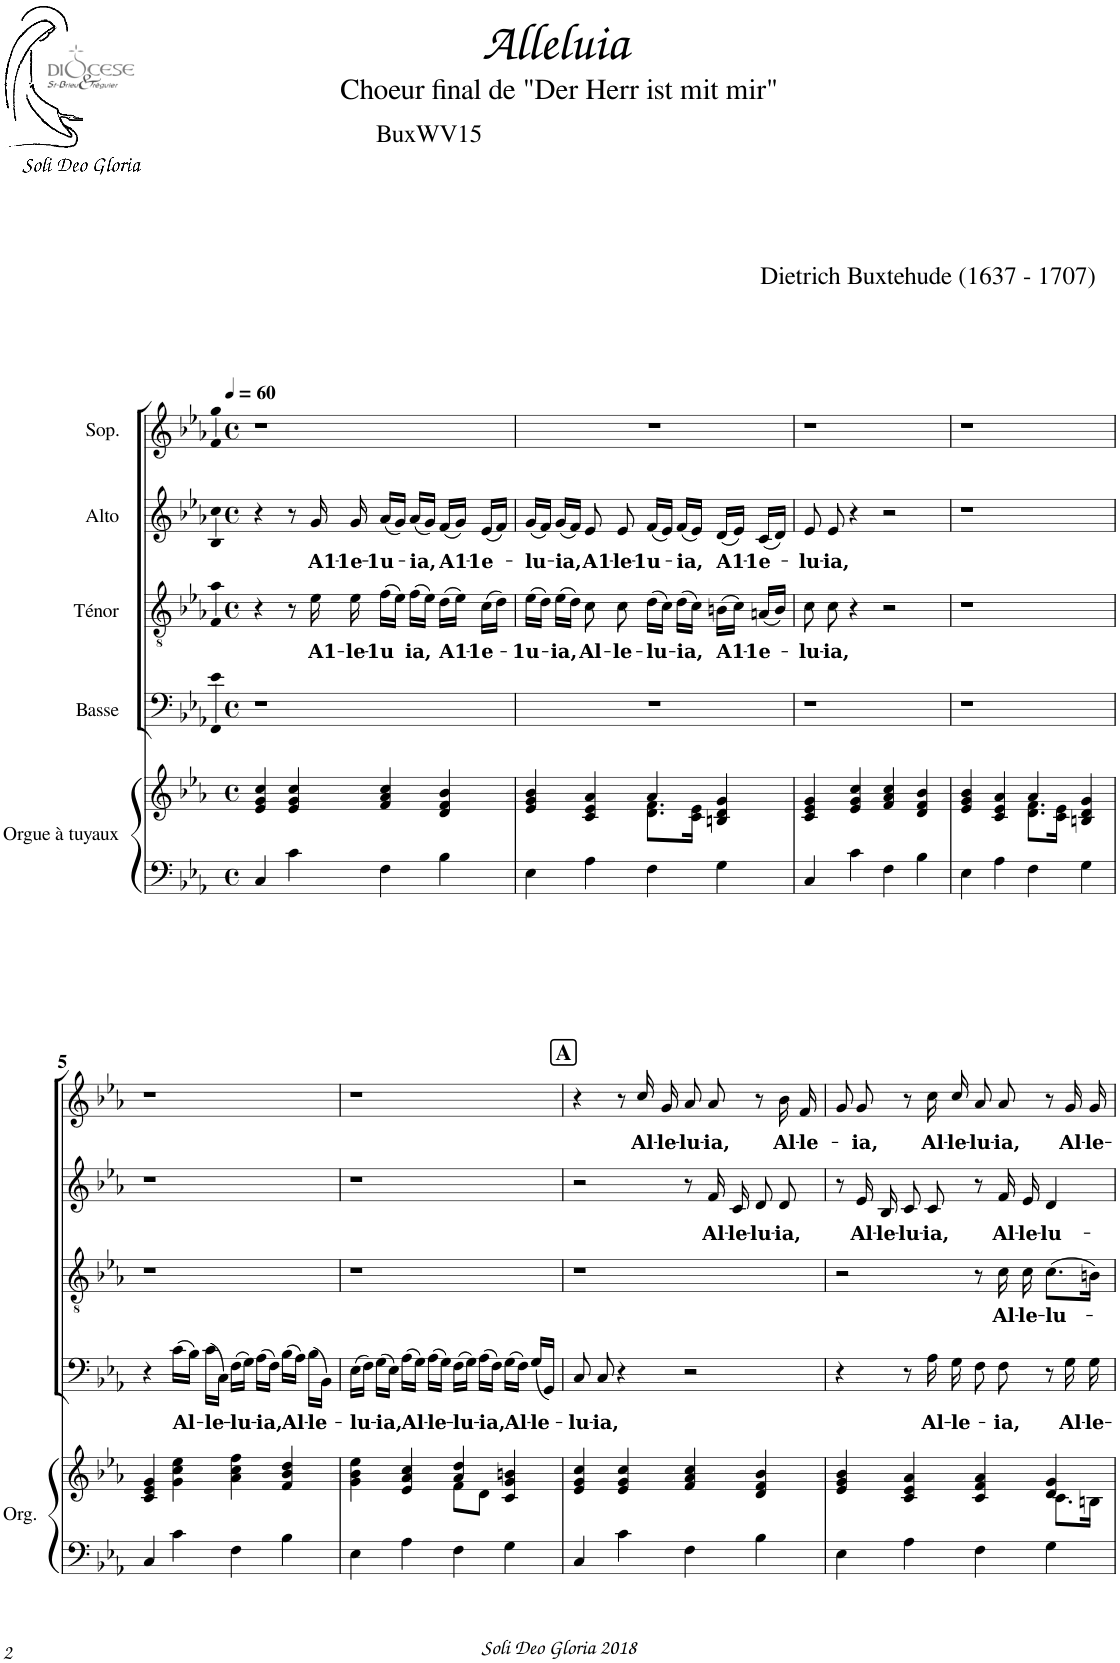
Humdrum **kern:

**kern	**kern	**kern	**text	**kern	**text	**kern	**text	**kern	**text
*part5	*part5	*part4	*part4	*part3	*part3	*part2	*part2	*part1	*part1
*staff6	*staff5	*staff4	*staff4	*staff3	*staff3	*staff2	*staff2	*staff1	*staff1
*I"Orgue à tuyaux	*	*I"Basse	*	*I"Ténor	*	*I"Alto	*	*I"Sop.	*
*I'Org.	*	*	*	*	*	*	*	*	*
*clefF4	*clefG2	*clefF4	*	*clefGv2	*	*clefG2	*	*clefG2	*
*k[b-e-a-]	*k[b-e-a-]	*k[b-e-a-]	*	*k[b-e-a-]	*	*k[b-e-a-]	*	*k[b-e-a-]	*
*M4/4	*M4/4	*M4/4	*	*M4/4	*	*M4/4	*	*M4/4	*
*met(c)	*met(c)	*met(c)	*	*met(c)	*	*met(c)	*	*met(c)	*
*MM60	*MM60	*MM60	*	*MM60	*	*MM60	*	*MM60	*
=1	=1	=1	=1	=1	=1	=1	=1	=1	=1
4C/	4e-/ 4g/ 4cc/	1r	.	4r	.	4r	.	1r	.
4c\	4e-/ 4g/ 4cc/	.	.	8r	.	8r	.	.	.
!	!	!	!	!	!LO:LY:b	!	!LO:LY:b	!	!
.	.	.	.	16e-\	A1-	16g/	A1-	.	.
!	!	!	!	!	!LO:LY:b	!	!LO:LY:b	!	!
.	.	.	.	16e-\	-le-	16g/	-1e-	.	.
!	!	!	!	!	!LO:LY:b	!	!LO:LY:b	!	!
4F\	4f/ 4a-/ 4cc/	.	.	(16f\LL	-1u	(16a-/LL	-1u-	.	.
.	.	.	.	16e-\JJ)	.	16g/JJ)	.	.	.
!	!	!	!	!	!LO:LY:b	!	!LO:LY:b	!	!
.	.	.	.	(16f\LL	ia,	(16a-/LL	-ia,	.	.
.	.	.	.	16e-\JJ)	.	16g/JJ)	.	.	.
!	!	!	!	!	!LO:LY:b	!	!LO:LY:b	!	!
4B-\	4d/ 4f/ 4b-/	.	.	(16d\LL	A1-	(16f/LL	A1-	.	.
.	.	.	.	16e-\JJ)	.	16g/JJ)	.	.	.
!	!	!	!	!	!LO:LY:b	!	!LO:LY:b	!	!
.	.	.	.	(16c\LL	-1e-	(16e-/LL	-1e-	.	.
.	.	.	.	16d\JJ)	.	16f/JJ)	.	.	.
=2	=2	=2	=2	=2	=2	=2	=2	=2	=2
*	*^	*	*	*	*	*	*	*	*
!	!	!	!	!	!	!LO:LY:b	!	!LO:LY:b	!	!
4E-\	4e-/ 4g/ 4b-/	2ryy	1r	.	(16e-\LL	-1u-	(16g/LL	-lu-	1r	.
.	.	.	.	.	16d\JJ)	.	16f/JJ)	.	.	.
!	!	!	!	!	!	!LO:LY:b	!	!LO:LY:b	!	!
.	.	.	.	.	(16e-\LL	-ia,	(16g/LL	-ia,	.	.
.	.	.	.	.	16d\JJ)	.	16f/JJ)	.	.	.
!	!	!	!	!	!	!LO:LY:b	!	!LO:LY:b	!	!
4A-\	4c/ 4e-/ 4a-/	.	.	.	8c\	Al-	8e-/	A1-	.	.
!	!	!	!	!	!	!LO:LY:b	!	!LO:LY:b	!	!
.	.	.	.	.	8c\	-le-	8e-/	-le-	.	.
!	!	!	!	!	!	!LO:LY:b	!	!LO:LY:b	!	!
4F\	4a-/	8.d\ 8.f\L	.	.	(16d\LL	-lu-	(16f/LL	-1u-	.	.
.	.	.	.	.	16c\JJ)	.	16e-/JJ)	.	.	.
!	!	!	!	!	!	!LO:LY:b	!	!LO:LY:b	!	!
.	.	.	.	.	(16d\LL	-ia,	(16f/LL	-ia,	.	.
.	.	16c\ 16e-\Jk	.	.	16c\JJ)	.	16e-/JJ)	.	.	.
!	!	!	!	!	!	!LO:LY:b	!	!LO:LY:b	!	!
4G\	4Bn/ 4d/ 4g/	4ryy	.	.	(16Bn\LL	A1-	(16d/LL	A1-	.	.
.	.	.	.	.	16c\JJ)	.	16e-/JJ)	.	.	.
!	!	!	!	!	!	!LO:LY:b	!	!LO:LY:b	!	!
.	.	.	.	.	(16An/LL	-1e-	(16c/LL	-1e-	.	.
.	.	.	.	.	16B/JJ)	.	16d/JJ)	.	.	.
*	*v	*v	*	*	*	*	*	*	*	*
=3	=3	=3	=3	=3	=3	=3	=3	=3	=3
!	!	!	!	!	!LO:LY:b	!	!LO:LY:b	!	!
4C/	4c/ 4e-/ 4g/	1r	.	8c\	-lu-	8e-/	-lu-	1r	.
!	!	!	!	!	!LO:LY:b	!	!LO:LY:b	!	!
.	.	.	.	8c\	-ia,	8e-/	-ia,	.	.
4c\	4e-/ 4g/ 4cc/	.	.	4r	.	4r	.	.	.
4F\	4f/ 4a-/ 4cc/	.	.	2r	.	2r	.	.	.
4B-\	4d/ 4f/ 4b-/	.	.	.	.	.	.	.	.
=4	=4	=4	=4	=4	=4	=4	=4	=4	=4
*	*^	*	*	*	*	*	*	*	*
4E-\	4e-/ 4g/ 4b-/	2ryy	1r	.	1r	.	1r	.	1r	.
4A-\	4c/ 4e-/ 4a-/	.	.	.	.	.	.	.	.	.
4F\	4a-/	8.d\ 8.f\L	.	.	.	.	.	.	.	.
.	.	16c\ 16e-\Jk	.	.	.	.	.	.	.	.
4G\	4Bn/ 4d/ 4g/	4ryy	.	.	.	.	.	.	.	.
*	*v	*v	*	*	*	*	*	*	*	*
!!LO:LB:g=z
=5	=5	=5	=5	=5	=5	=5	=5	=5	=5
4C/	4c/ 4e-/ 4g/	4r	.	1r	.	1r	.	1r	.
!	!	!	!LO:LY:b	!	!	!	!	!	!
4c\	4g\ 4cc\ 4ee-\	(16c\LL	Al-	.	.	.	.	.	.
.	.	16B-\JJ)	.	.	.	.	.	.	.
!	!	!	!LO:LY:b	!	!	!	!	!	!
.	.	(16c\LL	-le-	.	.	.	.	.	.
.	.	16C\JJ)	.	.	.	.	.	.	.
!	!	!	!LO:LY:b	!	!	!	!	!	!
4F\	4a-\ 4cc\ 4ff\	(16F\LL	-lu-	.	.	.	.	.	.
.	.	16G\JJ)	.	.	.	.	.	.	.
!	!	!	!LO:LY:b	!	!	!	!	!	!
.	.	(16A-\LL	-ia,	.	.	.	.	.	.
.	.	16F\JJ)	.	.	.	.	.	.	.
!	!	!	!LO:LY:b	!	!	!	!	!	!
4B-\	4f/ 4b-/ 4dd/	(16B-\LL	Al-	.	.	.	.	.	.
.	.	16A-\JJ)	.	.	.	.	.	.	.
!	!	!	!LO:LY:b	!	!	!	!	!	!
.	.	(16B-\LL	-le-	.	.	.	.	.	.
.	.	16BB-\JJ)	.	.	.	.	.	.	.
=6	=6	=6	=6	=6	=6	=6	=6	=6	=6
*	*^	*	*	*	*	*	*	*	*
!	!	!	!	!LO:LY:b	!	!	!	!	!	!
4E-\	4g\ 4b-\ 4ee-\	2ryy	(16E-\LL	-lu-	1r	.	1r	.	1r	.
.	.	.	16F\JJ)	.	.	.	.	.	.	.
!	!	!	!	!LO:LY:b	!	!	!	!	!	!
.	.	.	(16G\LL	-ia,	.	.	.	.	.	.
.	.	.	16E-\JJ)	.	.	.	.	.	.	.
!	!	!	!	!LO:LY:b	!	!	!	!	!	!
4A-\	4e-/ 4a-/ 4cc/	.	(16A-\LL	Al-	.	.	.	.	.	.
.	.	.	16G\JJ)	.	.	.	.	.	.	.
!	!	!	!	!LO:LY:b	!	!	!	!	!	!
.	.	.	(16A-\LL	-le-	.	.	.	.	.	.
.	.	.	16G\JJ)	.	.	.	.	.	.	.
!	!	!	!	!LO:LY:b	!	!	!	!	!	!
4F\	4a-/ 4dd/	8f\L	(16F\LL	-lu-	.	.	.	.	.	.
.	.	.	16G\JJ)	.	.	.	.	.	.	.
!	!	!	!	!LO:LY:b	!	!	!	!	!	!
.	.	8d\J	(16A-\LL	-ia,	.	.	.	.	.	.
.	.	.	16F\JJ)	.	.	.	.	.	.	.
!	!	!	!	!LO:LY:b	!	!	!	!	!	!
4G\	4c/ 4g/ 4bn/	4ryy	(16G\LL	Al-	.	.	.	.	.	.
.	.	.	16F\JJ)	.	.	.	.	.	.	.
!	!	!	!	!LO:LY:b	!	!	!	!	!	!
.	.	.	(16G/LL	-le-	.	.	.	.	.	.
.	.	.	16GG/JJ)	.	.	.	.	.	.	.
*	*v	*v	*	*	*	*	*	*	*	*
!!LO:REH:place=s1:a:B:cj:fs=14:t=A
=7	=7	=7	=7	=7	=7	=7	=7	=7	=7
!	!	!	!LO:LY:b	!	!	!	!	!	!
4C/	4e-/ 4g/ 4cc/	8C/	-lu-	1r	.	2r	.	4r	.
!	!	!	!LO:LY:b	!	!	!	!	!	!
.	.	8C/	-ia,	.	.	.	.	.	.
4c\	4e-/ 4g/ 4cc/	4r	.	.	.	.	.	8r	.
!	!	!	!	!	!	!	!	!	!LO:LY:b
.	.	.	.	.	.	.	.	16cc/LL	Al-
!	!	!	!	!	!	!	!	!	!LO:LY:b
.	.	.	.	.	.	.	.	16g/JJ	-le-
!	!	!	!	!	!	!	!	!	!LO:LY:b
4F\	4f/ 4a-/ 4cc/	2r	.	.	.	8r	.	8a-/L	-lu-
!	!	!	!	!	!	!	!LO:LY:b	!	!LO:LY:b
.	.	.	.	.	.	16f/	Al-	8a-/J	-ia,
!	!	!	!	!	!	!	!LO:LY:b	!	!
.	.	.	.	.	.	16c/	-le-	.	.
!	!	!	!	!	!	!	!LO:LY:b	!	!
4B-\	4d/ 4f/ 4b-/	.	.	.	.	8d/	-lu-	8r	.
!	!	!	!	!	!	!	!LO:LY:b	!	!LO:LY:b
.	.	.	.	.	.	8d/	-ia,	16b-/LL	Al-
!	!	!	!	!	!	!	!	!	!LO:LY:b
.	.	.	.	.	.	.	.	16f/JJ	-le-
=8	=8	=8	=8	=8	=8	=8	=8	=8	=8
*	*^	*	*	*	*	*	*	*	*
4E-\	4e-/ 4g/ 4b-/	2.ryy	4r	.	2r	.	8r	.	8g/L	.
!	!	!	!	!	!	!	!	!LO:LY:b	!	!LO:LY:b
.	.	.	.	.	.	.	16e-/	Al-	8g/J	-ia,
!	!	!	!	!	!	!	!	!LO:LY:b	!	!
.	.	.	.	.	.	.	16B-/	-le-	.	.
!	!	!	!	!	!	!	!	!LO:LY:b	!	!
4A-\	4c/ 4e-/ 4a-/	.	8r	.	.	.	8c/	-lu-	8r	.
!	!	!	!	!LO:LY:b	!	!	!	!LO:LY:b	!	!LO:LY:b
.	.	.	16A-\	Al-	.	.	8c/	-ia,	16cc\LL	Al-
!	!	!	!	!LO:LY:b	!	!	!	!	!	!LO:LY:b
.	.	.	16G\	-le-	.	.	.	.	16cc\JJ	-le-
!	!	!	!	!	!	!	!	!	!	!LO:LY:b
4F\	4c/ 4f/ 4a-/	.	8F\	.	8r	.	8r	.	8a-/L	-lu-
!	!	!	!	!LO:LY:b	!	!LO:LY:b	!	!LO:LY:b	!	!LO:LY:b
.	.	.	8F\	-ia,	16c\	Al-	16f/	Al-	8a-/J	-ia,
!	!	!	!	!	!	!LO:LY:b	!	!LO:LY:b	!	!
.	.	.	.	.	16c\	-le-	16e-/	-le-	.	.
!	!	!	!	!	!	!LO:LY:b	!	!LO:LY:b	!	!
4G\	4d/ 4g/	8.c\L	8r	.	(8.c\L	-lu-	4d/	-lu-	8r	.
!	!	!	!	!LO:LY:b	!	!	!	!	!	!LO:LY:b
.	.	.	16G\	Al-	.	.	.	.	16g/LL	Al-
!	!	!	!	!LO:LY:b	!	!	!	!	!	!LO:LY:b
.	.	16Bn\Jk	16G\	-le-	16Bn\Jk)	.	.	.	16g/JJ	-le-
*	*v	*v	*	*	*	*	*	*	*	*
=	=	=	=	=	=	=	=	=	=
*-	*-	*-	*-	*-	*-	*-	*-	*-	*-
